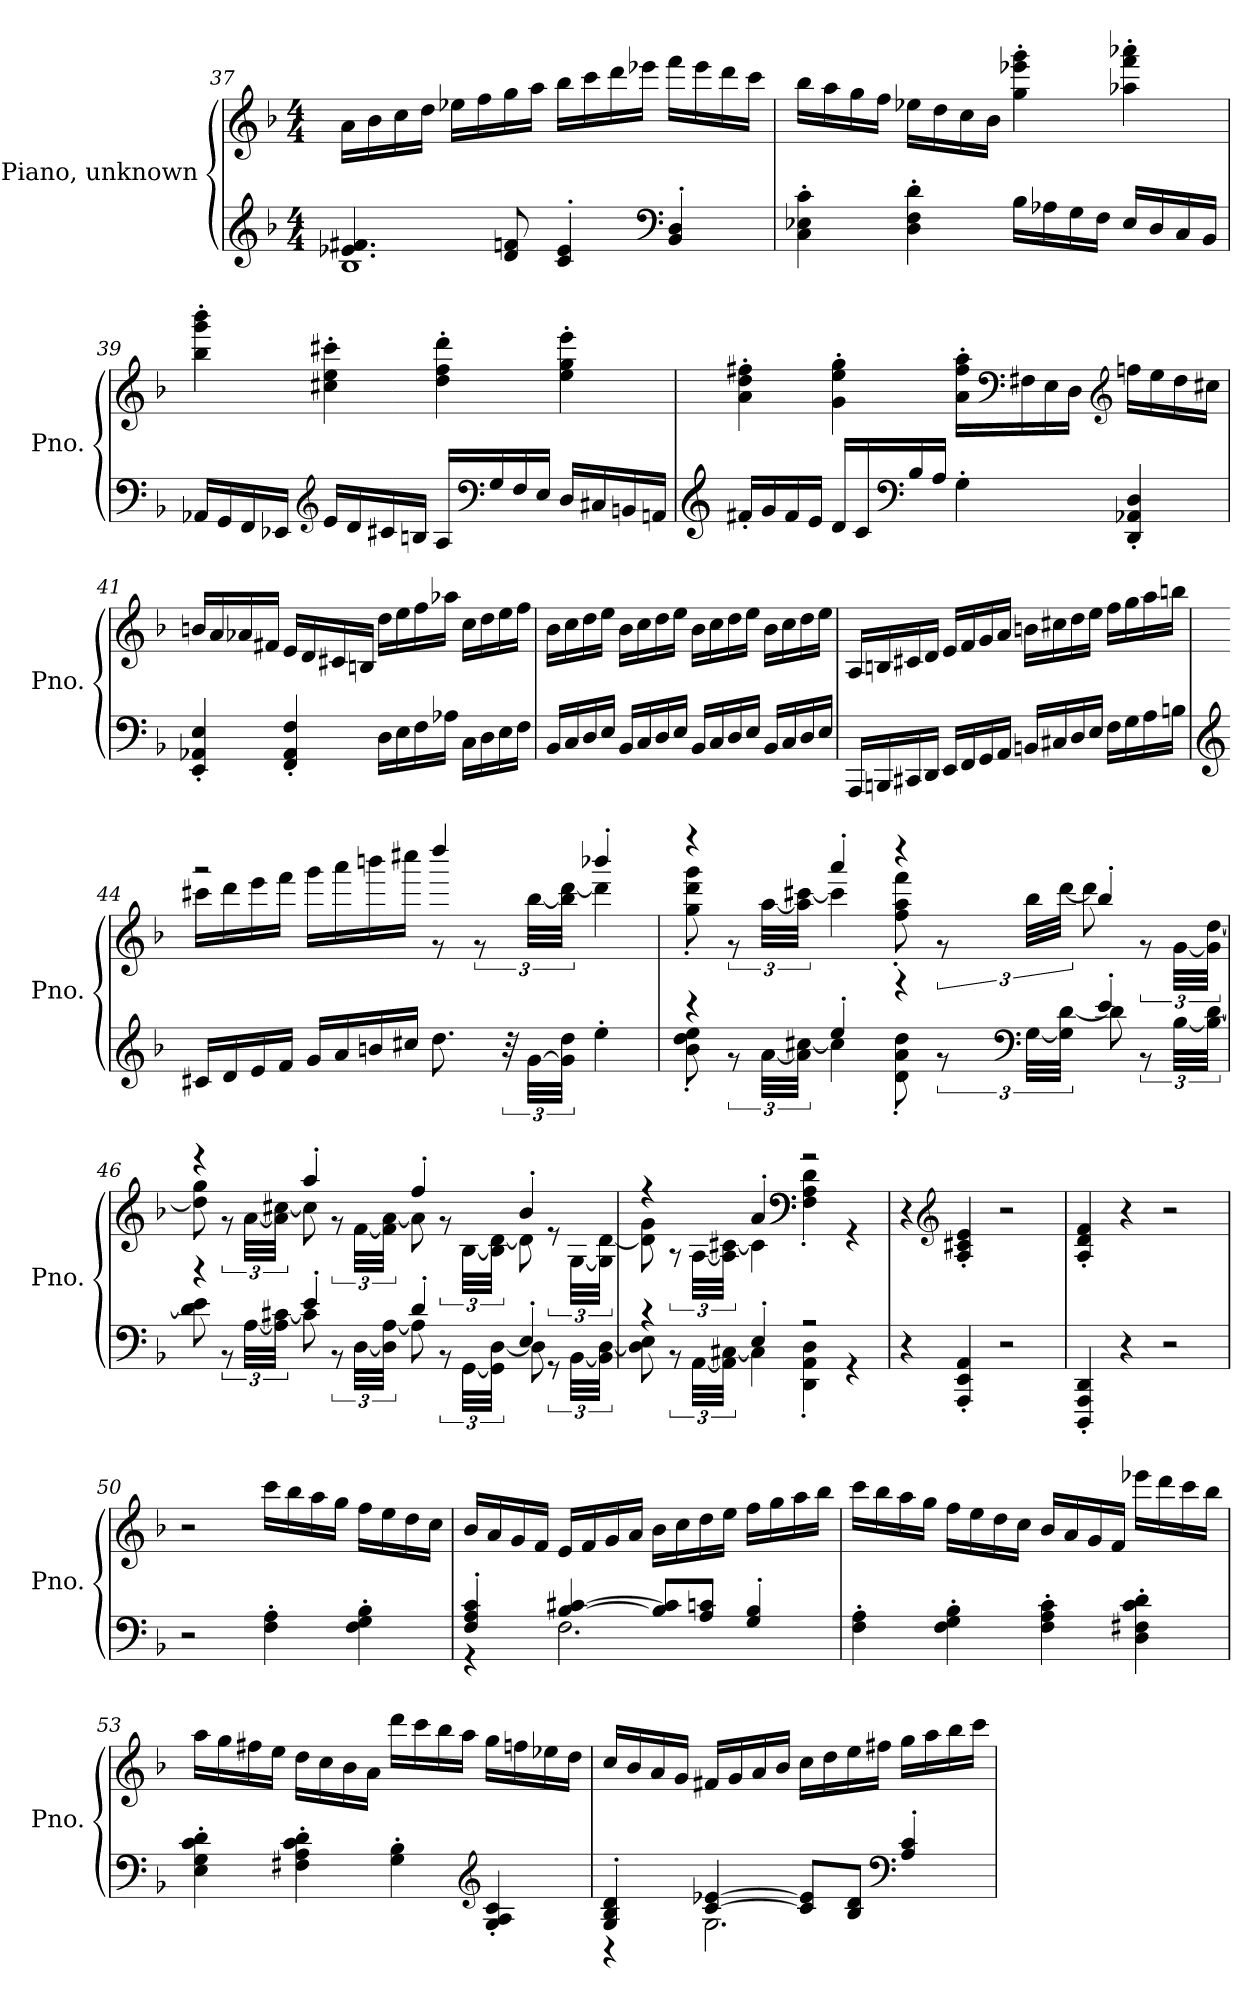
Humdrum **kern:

**kern	**kern
*part1	*part1
*staff2	*staff1
*I"Piano, unknown	*
*I'Pno.	*
*clefG2	*clefG2
*k[b-]	*k[b-]
*M4/4	*M4/4
=37	=37
*^	*
4.e-X/ 4.f#X/	1B-	16a\LL
.	.	16b-\
.	.	16cc\
.	.	16dd\JJ
.	.	16ee-X\LL
.	.	16ff\
8d/ 8fn/	.	16gg\
.	.	16aa\JJ
4c/' 4e-/'	.	16bb-\LL
.	.	16ccc\
.	.	16ddd\
.	.	16eee-X\JJ
*clefF4	*	*
4BB-/' 4D/'	.	16fff\LL
.	.	16eee-\
.	.	16ddd\
.	.	16ccc\JJ
*v	*v	*
!!LO:LB:g=z
=38	=38
4C\' 4E-X\' 4c\'	16bb-\LL
.	16aa\
.	16gg\
.	16ff\JJ
4D\' 4F\' 4d\'	16ee-X\LL
.	16dd\
.	16cc\
.	16b-\JJ
16B-\LL	4gg\' 4eee-X\' 4ggg\'
16A-X\	.
16G\	.
16F\JJ	.
16E-/LL	4aa-X\' 4fff\' 4aaa-X\'
16D/	.
16C/	.
16BB-/JJ	.
=39	=39
16AA-X/LL	4bb-\' 4ggg\' 4bbb-\'
16GG/	.
16FF/	.
16EE-X/JJ	.
*clefG2	*
16e/LL	4cc#X\' 4ee\' 4ccc#X\'
16d/	.
16c#X/	.
16Bn/JJ	.
16A/LL	4dd\' 4ff\' 4ddd\'
*clefF4	*
16G/	.
16F/	.
16E/JJ	.
16D/LL	4ee\' 4gg\' 4eee\'
16C#X/	.
16BBn/	.
16AAn/JJ	.
!!LO:LB:g=z
=40	=40
*clefG2	*
16f#X'/LL	4a\' 4dd\' 4ff#X\'
16g/	.
16f#/	.
16e/JJ	.
16d/LL	4g\' 4ee\' 4gg\'
16c/	.
*clefF4	*
16B-/	.
16A/JJ	.
4G'\	16a\' 16ff#\' 16aa\'LL
*	*clefF4
.	16F#X\
.	16E\
.	16D\JJ
*	*clefG2
4DD/' 4AA-X/' 4D/'	16ffn\LL
.	16ee\
.	16dd\
.	16cc#X\JJ
=41	=41
4EE/' 4AA-X/' 4E/'	16bn/LL
.	16a/
.	16a-X/
.	16f#X/JJ
4FF/' 4AA-/' 4F/'	16e/LL
.	16d/
.	16c#X/
.	16Bn/JJ
16D\LL	16dd\LL
16E\	16ee\
16F\	16ff\
16A-X\JJ	16aa-X\JJ
16C\LL	16cc\LL
16D\	16dd\
16E\	16ee\
16F\JJ	16ff\JJ
!!LO:LB:g=z
=42	=42
16BB-/LL	16b-\LL
16C/	16cc\
16D/	16dd\
16E/JJ	16ee\JJ
16BB-/LL	16b-\LL
16C/	16cc\
16D/	16dd\
16E/JJ	16ee\JJ
16BB-/LL	16b-\LL
16C/	16cc\
16D/	16dd\
16E/JJ	16ee\JJ
16BB-/LL	16b-\LL
16C/	16cc\
16D/	16dd\
16E/JJ	16ee\JJ
=43	=43
16AAA/LL	16A/LL
16BBBn/	16Bn/
16CC#X/	16c#X/
16DD/JJ	16d/JJ
16EE/LL	16e/LL
16FF/	16f/
16GG/	16g/
16AA/JJ	16a/JJ
16BBn/LL	16bn\LL
16C#X/	16cc#X\
16D/	16dd\
16E/JJ	16ee\JJ
16F\LL	16ff\LL
16G\	16gg\
16A\	16aa\
16Bn\JJ	16bbn\JJ
!!LO:LB:g=z
=44	=44
*clefG2	*
*	*^
16c#X/LL	2r	16ccc#X\LL
16d/	.	16ddd\
16e/	.	16eee\
16f/JJ	.	16fff\JJ
16g/LL	.	16ggg\LL
16a/	.	16aaa\
16bn/	.	16bbbn\
16cc#X/JJ	.	16cccc#X\JJ
8.dd\	4dddd/	8r
.	.	12r
48r	.	.
[48g\LLL	.	[48bb-\LLL
48g\] 48dd\JJJ	.	48bb-\] [48ddd\JJJ
4ee'\	4bbb-X'/	4ddd\]
=45	=45	=45
*^	*	*
4r	8b-\' 8dd\' 8ee\'	4r	8gg\' 8ddd\' 8ggg\'
.	12r	.	12r
.	[48a\LLL	.	[48aa\LLL
.	48a\] [48cc#X\JJJ	.	48aa\] [48ccc#X\JJJ
4ee'/	4cc#\]	4aaa'/	4ccc#\]
4r	8d\' 8a\' 8dd\'	4r	8ff\' 8aa\' 8fff\'
.	12r	.	12r
*clefF4	*	*	*
.	[48G\LLL	.	48bb-\LLL
.	48G\] [48d\JJJ	.	[48ddd\JJJ
4e'/	8d\]	4bb-'/	8ddd\]
.	12r	.	12r
.	[48B-\LLL	.	[48g\LLL
.	48B-\] [48d\JJJ	.	48g\] [48dd\JJJ
!!LO:LB:g=z	!!
=46	=46	=46	=46
4r	8d\] 8e\	4r	8dd\] 8gg\
.	12r	.	12r
.	[48A\LLL	.	[48a\LLL
.	48A\] [48c#X\JJJ	.	48a\] [48cc#X\JJJ
4e'/	8c#\]	4aa'/	8cc#\]
.	12r	.	12r
.	[48D\LLL	.	[48f\LLL
.	48D\] [48A\JJJ	.	48f\] [48a\JJJ
4d'/	8A\]	4ff'/	8a\]
.	12r	.	12r
.	[48GG\LLL	.	[48B-\LLL
.	48GG\] [48D\JJJ	.	48B-\] [48d\JJJ
4E'/	8D\]	4b-'/	8d\]
.	12r	.	12r
.	[48BB-\LLL	.	[48G\LLL
.	48BB-\] [48D\JJJ	.	48G\] [48d\JJJ
=47	=47	=47	=47
4r	8D\] 8E\	4r	8d\] 8g\
.	12r	.	12r
.	[48AA\LLL	.	[48A\LLL
.	48AA\] [48C#X\JJJ	.	48A\] [48c#X\JJJ
4E'/	4C#\]	4a'/	4c#\]
*	*	*clefF4	*
2r	4DD\' 4AA\' 4D\'	2r	4F\' 4A\' 4d\'
.	4r	.	4r
*v	*v	*	*
*	*v	*v
=48	=48
4r	4r
*	*clefG2
4AAA/' 4EE/' 4AA/'	4A/' 4c#X/' 4e/'
2r	2r
=49	=49
4DDD/' 4AAA/' 4DD/'	4A/' 4d/' 4f/'
4r	4r
2r	2r
!!LO:PB:g=z
=50	=50
2r	2r
4F\' 4A\'	16ccc\LL
.	16bb-\
.	16aa\
.	16gg\JJ
4F\' 4G\' 4B-\'	16ff\LL
.	16ee\
.	16dd\
.	16cc\JJ
=51	=51
*^	*
4F/' 4A/' 4c/'	4r	16b-/LL
.	.	16a/
.	.	16g/
.	.	16f/JJ
[4B-/ [4c#X/	2.F\	16e/LL
.	.	16f/
.	.	16g/
.	.	16a/JJ
8B-/] 8c#/]L	.	16b-\LL
.	.	16cc\
8A/ 8cn/J	.	16dd\
.	.	16ee\JJ
4G/' 4B-/'	.	16ff\LL
.	.	16gg\
.	.	16aa\
.	.	16bb-\JJ
*v	*v	*
=52	=52
4F\' 4A\'	16ccc\LL
.	16bb-\
.	16aa\
.	16gg\JJ
4F\' 4G\' 4B-\'	16ff\LL
.	16ee\
.	16dd\
.	16cc\JJ
4F\' 4A\' 4c\'	16b-/LL
.	16a/
.	16g/
.	16f/JJ
4D\' 4F#X\' 4c\' 4d\'	16eee-X\LL
.	16ddd\
.	16ccc\
.	16bb-\JJ
!!LO:LB:g=z
=53	=53
4E\' 4G\' 4c\' 4d\'	16aa\LL
.	16gg\
.	16ff#X\
.	16ee\JJ
4F#X\' 4A\' 4c\' 4d\'	16dd\LL
.	16cc\
.	16b-\
.	16a\JJ
4G\' 4B-\'	16ddd\LL
.	16ccc\
.	16bb-\
.	16aa\JJ
*clefG2	*
4G/' 4A/' 4c/'	16gg\LL
.	16ffn\
.	16ee-X\
.	16dd\JJ
=54	=54
*^	*
4G/' 4B-/' 4d/'	4r	16cc/LL
.	.	16b-/
.	.	16a/
.	.	16g/JJ
[4c/ [4e-X/	2.G\	16f#X/LL
.	.	16g/
.	.	16a/
.	.	16b-/JJ
8c/] 8e-/]L	.	16cc\LL
.	.	16dd\
8B-/ 8d/J	.	16ee\
.	.	16ff#X\JJ
*clefF4	*	*
4A/' 4c/'	.	16gg\LL
.	.	16aa\
.	.	16bb-\
.	.	16ccc\JJ
*v	*v	*
=	=
*-	*-
